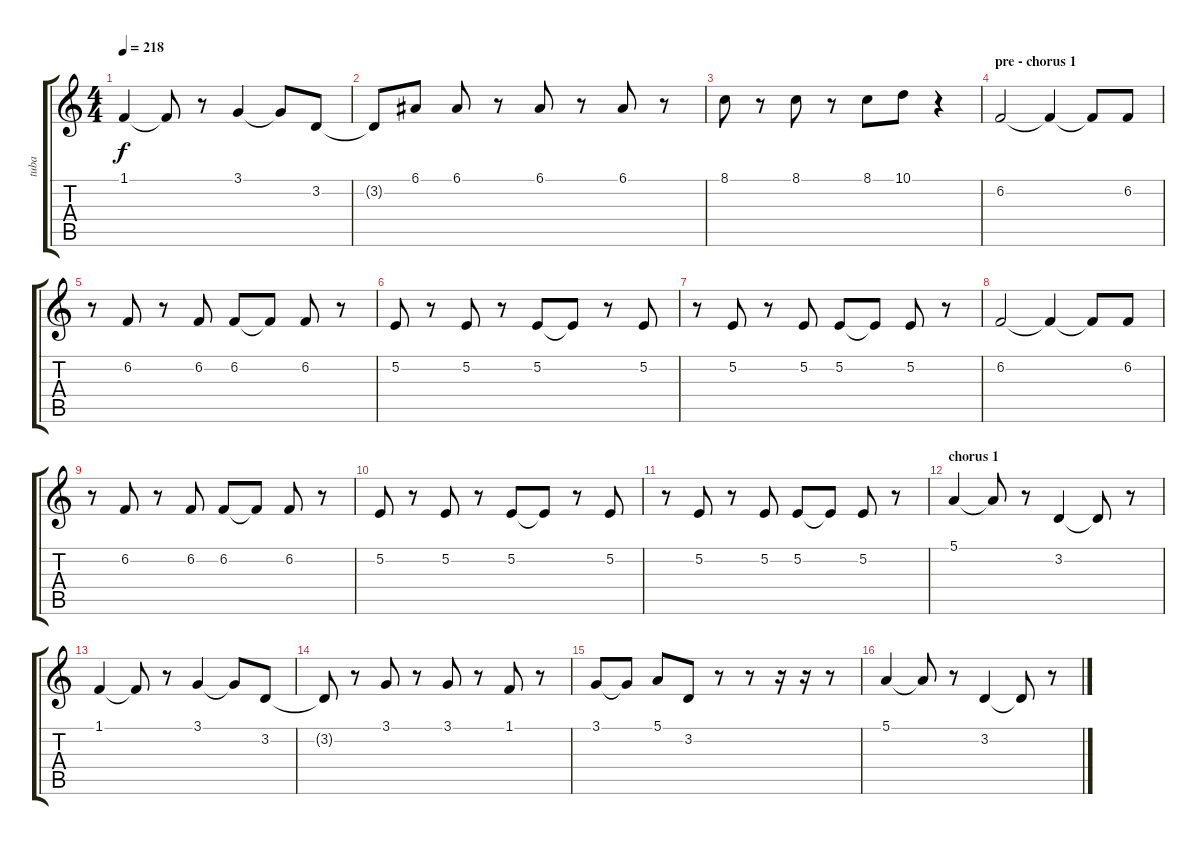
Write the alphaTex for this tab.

\track ("tuba" "tuba") {instrument tuba}
\staff {score tabs}
\tuning (E4 B3 G3 D3 A2 E2) {hide}
\ts (4 4)
\tempo 218
\clef g2
\ks c
1.1.4{dy f} 1.1{t}.8 r.8 3.1.4 3.1{t}.8 3.2.8 |
3.2{t}.8 6.1.8{balance 12} 6.1.8 r.8 6.1.8 r.8 6.1.8 r.8 |
8.1.8 r.8 8.1.8 r.8 8.1.8 10.1.8 r.4 |
\section ("" "pre - chorus 1")
6.2.2{balance 8} 6.2{t}.4 6.2{t}.8 6.2.8 |
r.8 6.2.8 r.8 6.2.8 6.2.8 6.2{t}.8 6.2.8 r.8 |
5.2.8 r.8 5.2.8 r.8 5.2.8 5.2{t}.8 r.8 5.2.8 |
r.8 5.2.8 r.8 5.2.8 5.2.8 5.2{t}.8 5.2.8 r.8 |
6.2.2 6.2{t}.4 6.2{t}.8 6.2.8 |
r.8 6.2.8 r.8 6.2.8 6.2.8 6.2{t}.8 6.2.8 r.8 |
5.2.8 r.8 5.2.8 r.8 5.2.8 5.2{t}.8 r.8 5.2.8 |
r.8 5.2.8 r.8 5.2.8 5.2.8 5.2{t}.8 5.2.8 r.8 |
\section ("" "chorus 1")
5.1.4{balance 4} 5.1{t}.8 r.8 3.2.4 3.2{t}.8 r.8 |
1.1.4 1.1{t}.8 r.8 3.1.4 3.1{t}.8 3.2.8 |
3.2{t}.8 r.8 3.1.8{balance 12} r.8 3.1.8 r.8 1.1.8 r.8 |
3.1.8 3.1{t}.8 5.1.8 3.2.8 r.8 r.8 r.16 r.16 r.8 |
5.1.4{balance 4} 5.1{t}.8 r.8 3.2.4 3.2{t}.8 r.8
